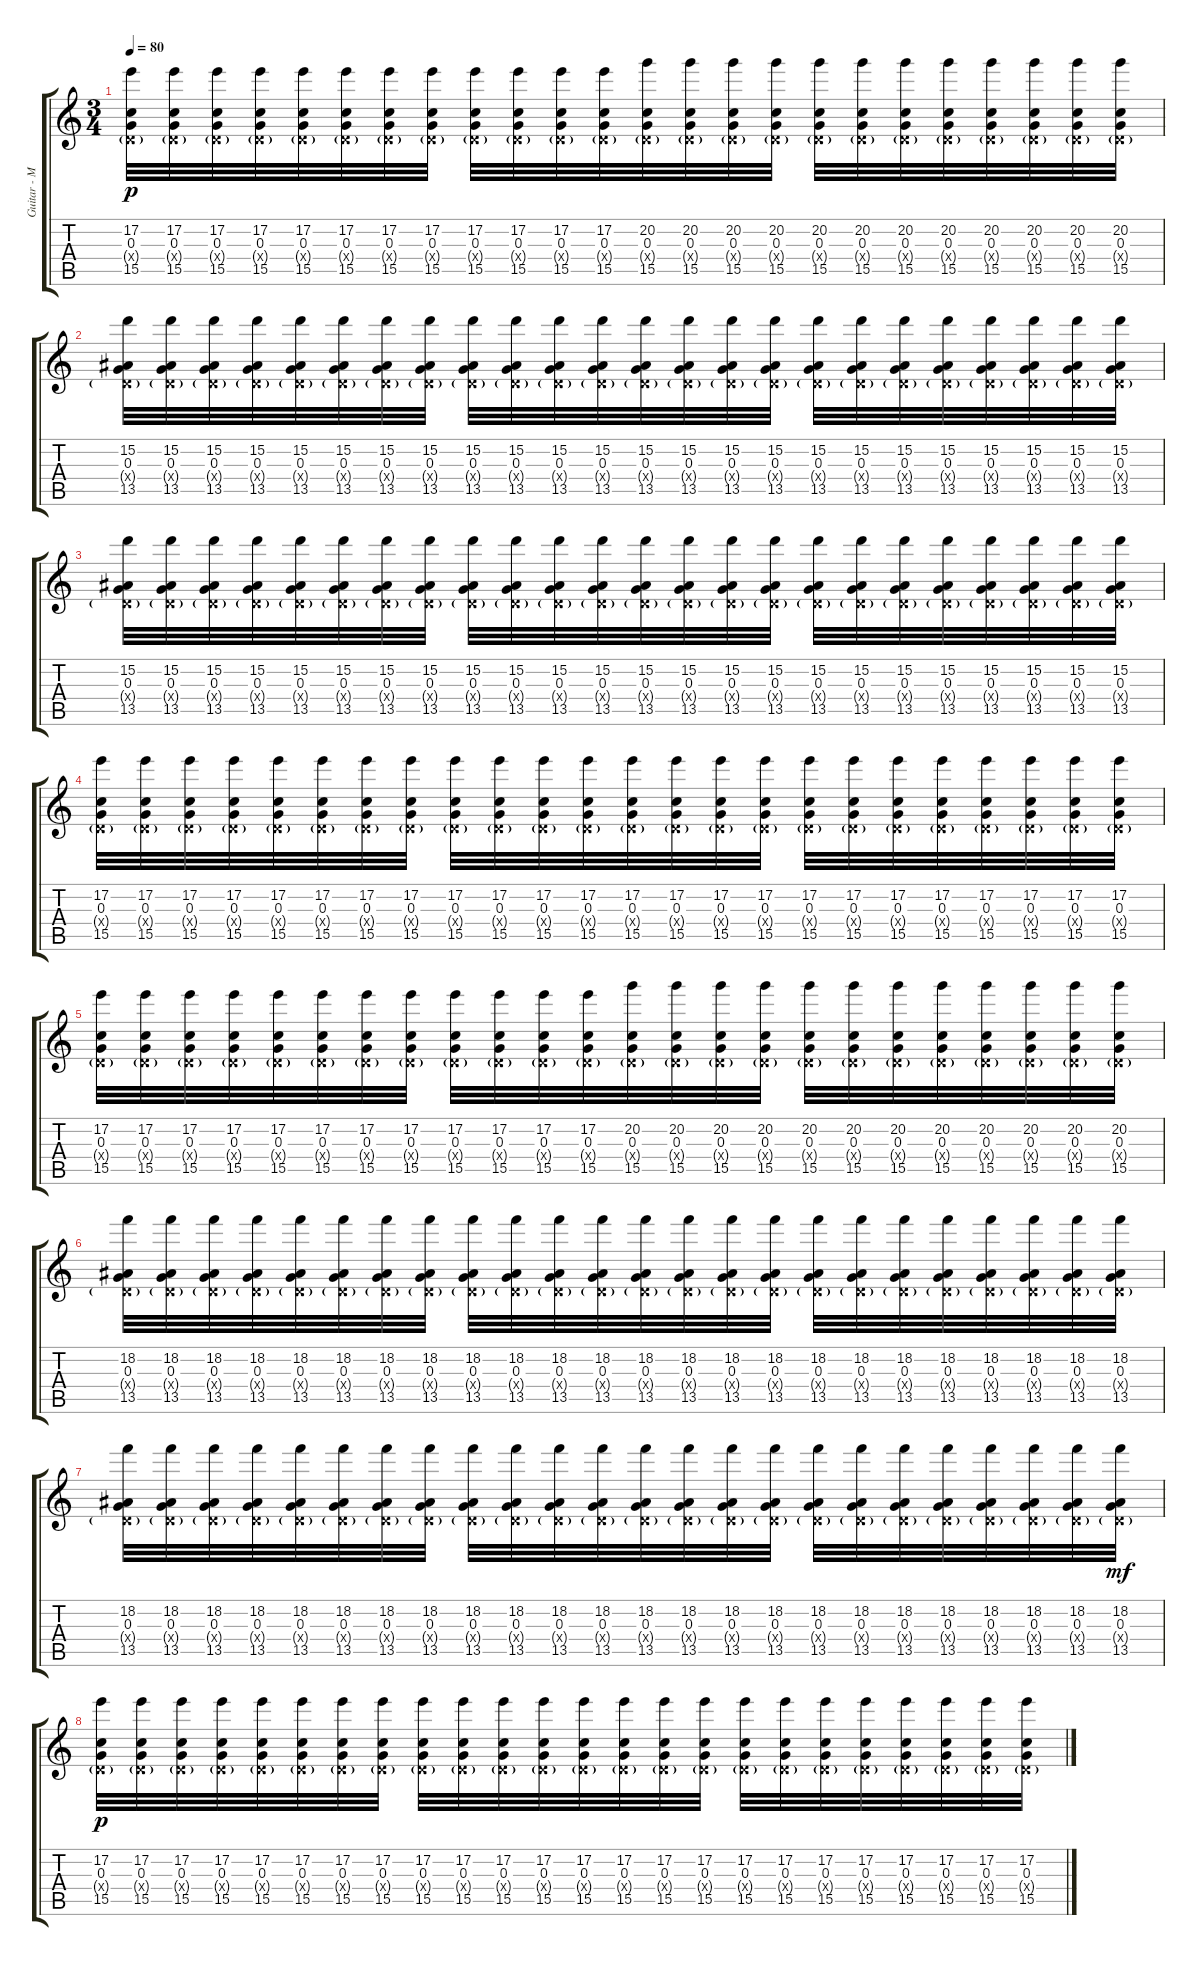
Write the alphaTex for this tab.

\track ("Guitar - Mark Engles" "Guitar - M") {instrument overdrivenguitar}
\staff {score tabs}
\tuning (E4 B3 G3 D3 A2 E2) {hide}
\ts (3 4)
\tempo 80
\clef g2
\ks c
(17.2 0.3 0.4{g x} 15.5).32{dy p} (17.2 0.3 0.4{g x} 15.5).32 (17.2 0.3 0.4{g x} 15.5).32 (17.2 0.3 0.4{g x} 15.5).32 (17.2 0.3 0.4{g x} 15.5).32 (17.2 0.3 0.4{g x} 15.5).32 (17.2 0.3 0.4{g x} 15.5).32 (17.2 0.3 0.4{g x} 15.5).32 (17.2 0.3 0.4{g x} 15.5).32 (17.2 0.3 0.4{g x} 15.5).32 (17.2 0.3 0.4{g x} 15.5).32 (17.2 0.3 0.4{g x} 15.5).32 (20.2 0.3 0.4{g x} 15.5).32 (20.2 0.3 0.4{g x} 15.5).32 (20.2 0.3 0.4{g x} 15.5).32 (20.2 0.3 0.4{g x} 15.5).32 (20.2 0.3 0.4{g x} 15.5).32 (20.2 0.3 0.4{g x} 15.5).32 (20.2 0.3 0.4{g x} 15.5).32 (20.2 0.3 0.4{g x} 15.5).32 (20.2 0.3 0.4{g x} 15.5).32 (20.2 0.3 0.4{g x} 15.5).32 (20.2 0.3 0.4{g x} 15.5).32 (20.2 0.3 0.4{g x} 15.5).32 |
(15.2 0.3 0.4{g x} 13.5).32 (15.2 0.3 0.4{g x} 13.5).32 (15.2 0.3 0.4{g x} 13.5).32 (15.2 0.3 0.4{g x} 13.5).32 (15.2 0.3 0.4{g x} 13.5).32 (15.2 0.3 0.4{g x} 13.5).32 (15.2 0.3 0.4{g x} 13.5).32 (15.2 0.3 0.4{g x} 13.5).32 (15.2 0.3 0.4{g x} 13.5).32 (15.2 0.3 0.4{g x} 13.5).32 (15.2 0.3 0.4{g x} 13.5).32 (15.2 0.3 0.4{g x} 13.5).32 (15.2 0.3 0.4{g x} 13.5).32 (15.2 0.3 0.4{g x} 13.5).32 (15.2 0.3 0.4{g x} 13.5).32 (15.2 0.3 0.4{g x} 13.5).32 (15.2 0.3 0.4{g x} 13.5).32 (15.2 0.3 0.4{g x} 13.5).32 (15.2 0.3 0.4{g x} 13.5).32 (15.2 0.3 0.4{g x} 13.5).32 (15.2 0.3 0.4{g x} 13.5).32 (15.2 0.3 0.4{g x} 13.5).32 (15.2 0.3 0.4{g x} 13.5).32 (15.2 0.3 0.4{g x} 13.5).32 |
(15.2 0.3 0.4{g x} 13.5).32 (15.2 0.3 0.4{g x} 13.5).32 (15.2 0.3 0.4{g x} 13.5).32 (15.2 0.3 0.4{g x} 13.5).32 (15.2 0.3 0.4{g x} 13.5).32 (15.2 0.3 0.4{g x} 13.5).32 (15.2 0.3 0.4{g x} 13.5).32 (15.2 0.3 0.4{g x} 13.5).32 (15.2 0.3 0.4{g x} 13.5).32 (15.2 0.3 0.4{g x} 13.5).32 (15.2 0.3 0.4{g x} 13.5).32 (15.2 0.3 0.4{g x} 13.5).32 (15.2 0.3 0.4{g x} 13.5).32 (15.2 0.3 0.4{g x} 13.5).32 (15.2 0.3 0.4{g x} 13.5).32 (15.2 0.3 0.4{g x} 13.5).32 (15.2 0.3 0.4{g x} 13.5).32 (15.2 0.3 0.4{g x} 13.5).32 (15.2 0.3 0.4{g x} 13.5).32 (15.2 0.3 0.4{g x} 13.5).32 (15.2 0.3 0.4{g x} 13.5).32 (15.2 0.3 0.4{g x} 13.5).32 (15.2 0.3 0.4{g x} 13.5).32 (15.2 0.3 0.4{g x} 13.5).32 |
(17.2 0.3 0.4{g x} 15.5).32 (17.2 0.3 0.4{g x} 15.5).32 (17.2 0.3 0.4{g x} 15.5).32 (17.2 0.3 0.4{g x} 15.5).32 (17.2 0.3 0.4{g x} 15.5).32 (17.2 0.3 0.4{g x} 15.5).32 (17.2 0.3 0.4{g x} 15.5).32 (17.2 0.3 0.4{g x} 15.5).32 (17.2 0.3 0.4{g x} 15.5).32 (17.2 0.3 0.4{g x} 15.5).32 (17.2 0.3 0.4{g x} 15.5).32 (17.2 0.3 0.4{g x} 15.5).32 (17.2 0.3 0.4{g x} 15.5).32 (17.2 0.3 0.4{g x} 15.5).32 (17.2 0.3 0.4{g x} 15.5).32 (17.2 0.3 0.4{g x} 15.5).32 (17.2 0.3 0.4{g x} 15.5).32 (17.2 0.3 0.4{g x} 15.5).32 (17.2 0.3 0.4{g x} 15.5).32 (17.2 0.3 0.4{g x} 15.5).32 (17.2 0.3 0.4{g x} 15.5).32 (17.2 0.3 0.4{g x} 15.5).32 (17.2 0.3 0.4{g x} 15.5).32 (17.2 0.3 0.4{g x} 15.5).32 |
(17.2 0.3 0.4{g x} 15.5).32 (17.2 0.3 0.4{g x} 15.5).32 (17.2 0.3 0.4{g x} 15.5).32 (17.2 0.3 0.4{g x} 15.5).32 (17.2 0.3 0.4{g x} 15.5).32 (17.2 0.3 0.4{g x} 15.5).32 (17.2 0.3 0.4{g x} 15.5).32 (17.2 0.3 0.4{g x} 15.5).32 (17.2 0.3 0.4{g x} 15.5).32 (17.2 0.3 0.4{g x} 15.5).32 (17.2 0.3 0.4{g x} 15.5).32 (17.2 0.3 0.4{g x} 15.5).32 (20.2 0.3 0.4{g x} 15.5).32 (20.2 0.3 0.4{g x} 15.5).32 (20.2 0.3 0.4{g x} 15.5).32 (20.2 0.3 0.4{g x} 15.5).32 (20.2 0.3 0.4{g x} 15.5).32 (20.2 0.3 0.4{g x} 15.5).32 (20.2 0.3 0.4{g x} 15.5).32 (20.2 0.3 0.4{g x} 15.5).32 (20.2 0.3 0.4{g x} 15.5).32 (20.2 0.3 0.4{g x} 15.5).32 (20.2 0.3 0.4{g x} 15.5).32 (20.2 0.3 0.4{g x} 15.5).32 |
(18.2 0.3 0.4{g x} 13.5).32 (18.2 0.3 0.4{g x} 13.5).32 (18.2 0.3 0.4{g x} 13.5).32 (18.2 0.3 0.4{g x} 13.5).32 (18.2 0.3 0.4{g x} 13.5).32 (18.2 0.3 0.4{g x} 13.5).32 (18.2 0.3 0.4{g x} 13.5).32 (18.2 0.3 0.4{g x} 13.5).32 (18.2 0.3 0.4{g x} 13.5).32 (18.2 0.3 0.4{g x} 13.5).32 (18.2 0.3 0.4{g x} 13.5).32 (18.2 0.3 0.4{g x} 13.5).32 (18.2 0.3 0.4{g x} 13.5).32 (18.2 0.3 0.4{g x} 13.5).32 (18.2 0.3 0.4{g x} 13.5).32 (18.2 0.3 0.4{g x} 13.5).32 (18.2 0.3 0.4{g x} 13.5).32 (18.2 0.3 0.4{g x} 13.5).32 (18.2 0.3 0.4{g x} 13.5).32 (18.2 0.3 0.4{g x} 13.5).32 (18.2 0.3 0.4{g x} 13.5).32 (18.2 0.3 0.4{g x} 13.5).32 (18.2 0.3 0.4{g x} 13.5).32 (18.2 0.3 0.4{g x} 13.5).32 |
(18.2 0.3 0.4{g x} 13.5).32 (18.2 0.3 0.4{g x} 13.5).32 (18.2 0.3 0.4{g x} 13.5).32 (18.2 0.3 0.4{g x} 13.5).32 (18.2 0.3 0.4{g x} 13.5).32 (18.2 0.3 0.4{g x} 13.5).32 (18.2 0.3 0.4{g x} 13.5).32 (18.2 0.3 0.4{g x} 13.5).32 (18.2 0.3 0.4{g x} 13.5).32 (18.2 0.3 0.4{g x} 13.5).32 (18.2 0.3 0.4{g x} 13.5).32 (18.2 0.3 0.4{g x} 13.5).32 (18.2 0.3 0.4{g x} 13.5).32 (18.2 0.3 0.4{g x} 13.5).32 (18.2 0.3 0.4{g x} 13.5).32 (18.2 0.3 0.4{g x} 13.5).32 (18.2 0.3 0.4{g x} 13.5).32 (18.2 0.3 0.4{g x} 13.5).32 (18.2 0.3 0.4{g x} 13.5).32 (18.2 0.3 0.4{g x} 13.5).32 (18.2 0.3 0.4{g x} 13.5).32 (18.2 0.3 0.4{g x} 13.5).32 (18.2 0.3 0.4{g x} 13.5).32 (18.2 0.3 0.4{g x} 13.5).32{dy mf} |
(17.2 0.3 0.4{g x} 15.5).32{dy p} (17.2 0.3 0.4{g x} 15.5).32 (17.2 0.3 0.4{g x} 15.5).32 (17.2 0.3 0.4{g x} 15.5).32 (17.2 0.3 0.4{g x} 15.5).32 (17.2 0.3 0.4{g x} 15.5).32 (17.2 0.3 0.4{g x} 15.5).32 (17.2 0.3 0.4{g x} 15.5).32 (17.2 0.3 0.4{g x} 15.5).32 (17.2 0.3 0.4{g x} 15.5).32 (17.2 0.3 0.4{g x} 15.5).32 (17.2 0.3 0.4{g x} 15.5).32 (17.2 0.3 0.4{g x} 15.5).32 (17.2 0.3 0.4{g x} 15.5).32 (17.2 0.3 0.4{g x} 15.5).32 (17.2 0.3 0.4{g x} 15.5).32 (17.2 0.3 0.4{g x} 15.5).32 (17.2 0.3 0.4{g x} 15.5).32 (17.2 0.3 0.4{g x} 15.5).32 (17.2 0.3 0.4{g x} 15.5).32 (17.2 0.3 0.4{g x} 15.5).32 (17.2 0.3 0.4{g x} 15.5).32 (17.2 0.3 0.4{g x} 15.5).32 (17.2 0.3 0.4{g x} 15.5).32
